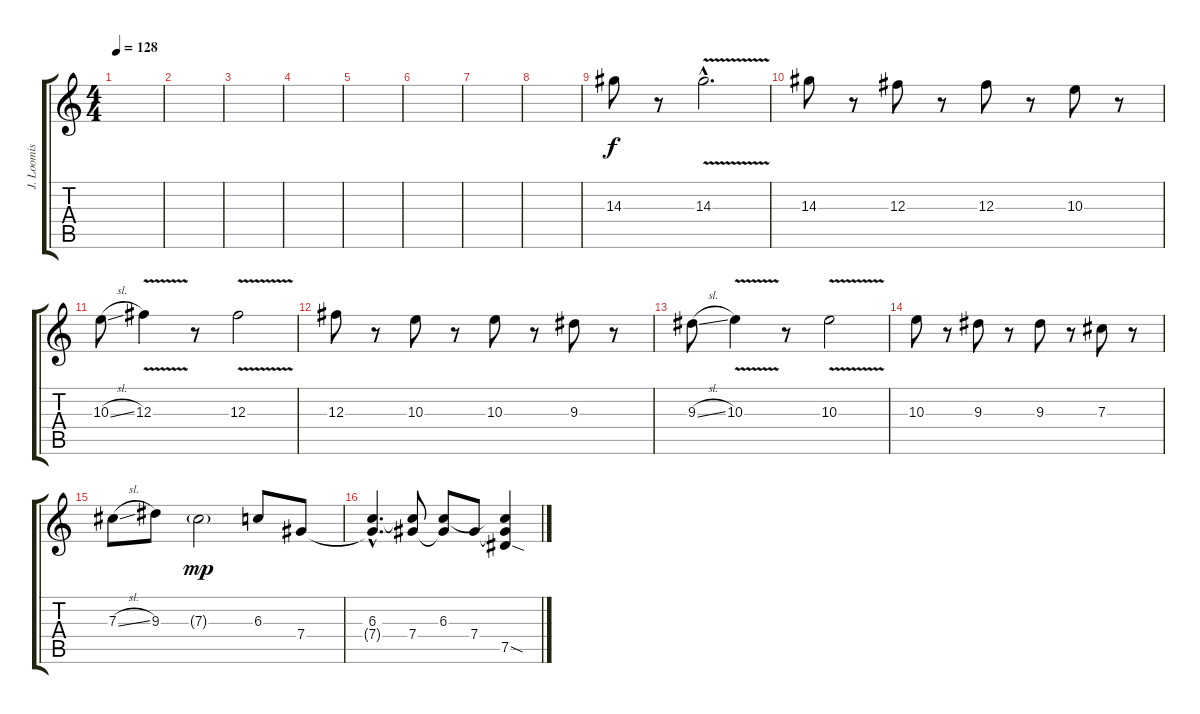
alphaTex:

\track ("J. Loomis (lead)" "J. Loomis ") {instrument overdrivenguitar}
\staff {score tabs}
\tuning (Eb4 Bb3 Gb3 Db3 Ab2 Eb2) {hide}
\ts (4 4)
\section ("" "")
\tempo 128
\clef g2
\ks c
|
|
|
|
|
|
|
|
14.3.8{dy f} r.8 14.3{v hac}.2{d} |
14.3.8 r.8 12.3.8 r.8 12.3.8 r.8 10.3.8 r.8 |
10.3{sl}.8 12.3{v}.4 r.8 12.3{v}.2 |
12.3.8 r.8 10.3.8 r.8 10.3.8 r.8 9.3.8 r.8 |
9.3{sl}.8 10.3{v}.4 r.8 10.3{v}.2 |
10.3.8 r.8 9.3.8 r.8 9.3.8 r.8 7.3.8 r.8 |
7.3{sl}.8 9.3.8 7.3{g}.2{dy mp} 6.3.8 7.4.8 |
(6.3{hac} 7.4{hac t}).4{d} (6.3{t} 7.4).8 (6.3 7.4{t}).8 7.4.8 (6.3{t} 7.4{t} 7.5{sod}).4
